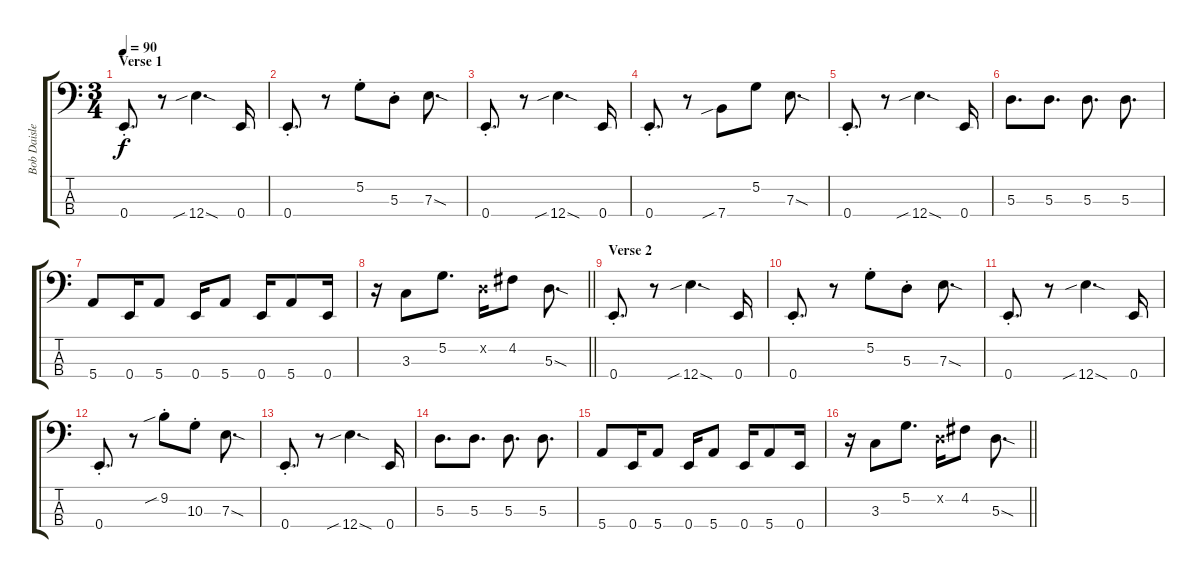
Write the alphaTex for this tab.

\track ("Bob Daisley" "Bob Daisle") {instrument electricbasspick}
\staff {score tabs}
\tuning (G2 D2 A1 E1) {hide}
\ts (3 4)
\section ("" "Verse 1")
\tempo 90
\clef f4
\ks c
0.4{st}.8{d dy f} r.8 12.4{sib sod}.4{d} 0.4.16 |
0.4{st}.8{d} r.8 5.2{st}.8 5.3{st}.8 7.3{sod}.8{d} |
0.4{st}.8{d} r.8 12.4{sib sod}.4{d} 0.4.16 |
0.4{st}.8{d} r.8 7.4{sib}.8 5.2.8 7.3{sod}.8{d} |
0.4{st}.8{d} r.8 12.4{sib sod}.4{d} 0.4.16 |
5.3.8{d} 5.3.8{d} 5.3.8{d} 5.3.8{d} |
5.4.8 0.4.16 5.4.8 0.4.16 5.4.8 0.4.16 5.4.8 0.4.16 |
\barLineRight lightlight
r.16 3.3.8 5.2.8{d} 0.2{x}.16 4.2.8 5.3{sod}.8{d} |
\section ("" "Verse 2")
0.4{st}.8{d} r.8 12.4{sib sod}.4{d} 0.4.16 |
0.4{st}.8{d} r.8 5.2{st}.8 5.3{st}.8 7.3{sod}.8{d} |
0.4{st}.8{d} r.8 12.4{sib sod}.4{d} 0.4.16 |
0.4{st}.8{d} r.8 9.2{sib st}.8 10.3{st}.8 7.3{sod}.8{d} |
0.4{st}.8{d} r.8 12.4{sib sod}.4{d} 0.4.16 |
5.3.8{d} 5.3.8{d} 5.3.8{d} 5.3.8{d} |
5.4.8 0.4.16 5.4.8 0.4.16 5.4.8 0.4.16 5.4.8 0.4.16 |
\barLineRight lightlight
r.16 3.3.8 5.2.8{d} 0.2{x}.16 4.2.8 5.3{sod}.8{d}
